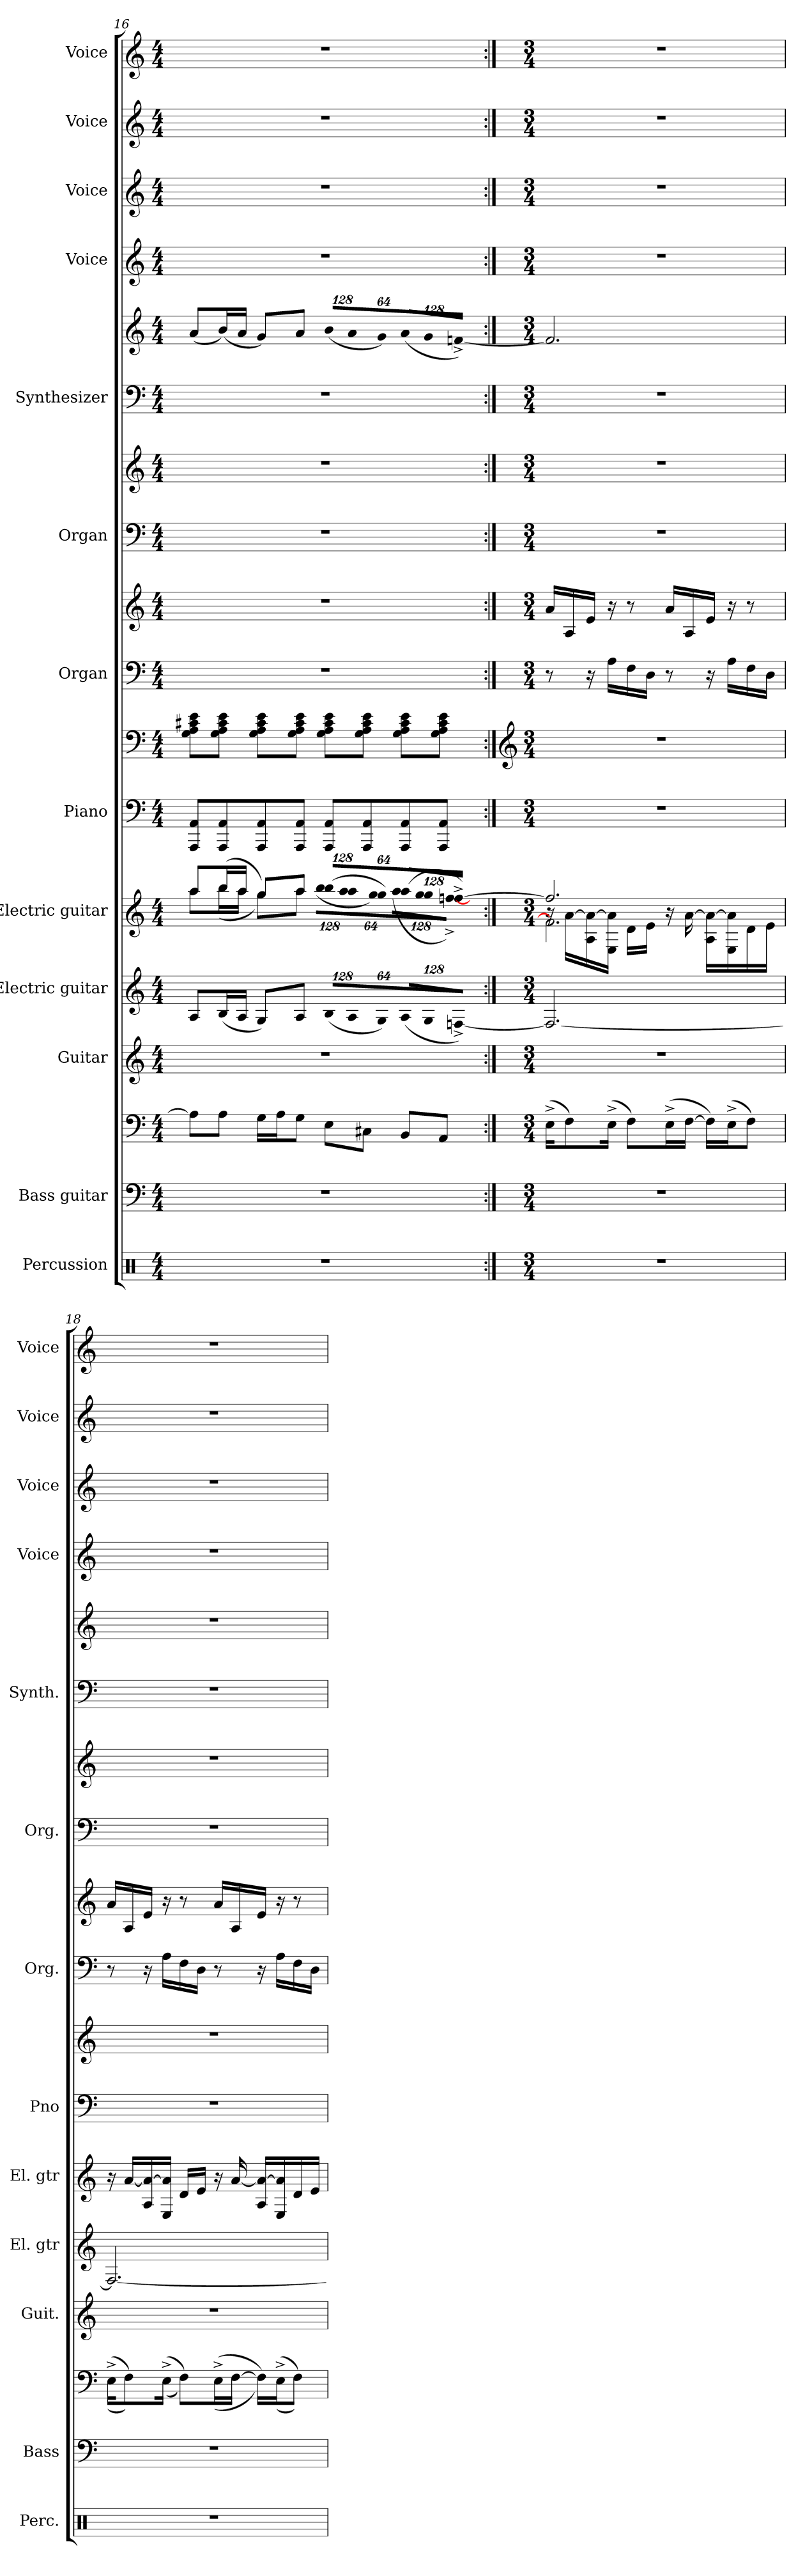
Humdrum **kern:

**kern	**kern	**kern	**kern	**kern	**kern	**kern	**kern	**kern	**kern	**kern	**kern	**kern	**kern	**kern	**kern	**kern	**kern
*part13	*part12	*part12	*part11	*part10	*part9	*part8	*part8	*part7	*part7	*part6	*part6	*part5	*part5	*part4	*part3	*part2	*part1
*staff18	*staff17	*staff16	*staff15	*staff14	*staff13	*staff12	*staff11	*staff10	*staff9	*staff8	*staff7	*staff6	*staff5	*staff4	*staff3	*staff2	*staff1
*I"Percussion	*I"Bass guitar	*	*I"Guitar	*I"Electric guitar	*I"Electric guitar	*I"Piano	*	*I"Organ	*	*I"Organ	*	*I"Synthesizer	*	*I"Voice	*I"Voice	*I"Voice	*I"Voice
*I'Perc.	*I'Bass	*	*I'Guit.	*I'El. gtr	*I'El. gtr	*I'Pno	*	*I'Org.	*	*I'Org.	*	*I'Synth.	*	*I'Voice	*I'Voice	*I'Voice	*I'Voice
!!LO:PB:g=z
*clefX	*clefF4	*clefF4	*clefG2	*clefG2	*clefG2	*clefF4	*clefF4	*clefF4	*clefG2	*clefF4	*clefG2	*clefF4	*clefG2	*clefG2	*clefG2	*clefG2	*clefG2
*	*ITrd7c12	*ITrd7c12	*ITrd7c12	*ITrd7c12	*ITrd7c12	*	*	*	*	*	*	*	*	*	*	*	*
*k[]	*k[]	*k[]	*k[]	*k[]	*k[]	*k[]	*k[]	*k[]	*k[]	*k[]	*k[]	*k[]	*k[]	*k[]	*k[]	*k[]	*k[]
*C:	*C:	*C:	*C:	*C:	*C:	*C:	*C:	*C:	*C:	*C:	*C:	*C:	*C:	*C:	*C:	*C:	*C:
*M4/4	*M4/4	*M4/4	*M4/4	*M4/4	*M4/4	*M4/4	*M4/4	*M4/4	*M4/4	*M4/4	*M4/4	*M4/4	*M4/4	*M4/4	*M4/4	*M4/4	*M4/4
=16	=16	=16	=16	=16	=16	=16	=16	=16	=16	=16	=16	=16	=16	=16	=16	=16	=16
*	*	*	*	*	*^	*	*	*	*	*	*	*	*	*	*	*	*
1r	1r	8AAi\L]	1r	8AAi/L	8ai/L	8ai\L	8AAAi/ 8AAiL	8Gi\ 8Ai 8c#Xi 8eiL	1r	1r	1r	1r	1r	(8ai/L	1r	1r	1r	1r
.	.	8AAi\J	.	(16BBi/L	(16bi/L	(16bi\L	8AAAi/ 8AAi	8Gi\ 8Ai 8c#i 8eiJ	.	.	.	.	.	(16bi/L)	.	.	.	.
.	.	.	.	16AAi/JJ	16ai/JJ	16ai\JJ	.	.	.	.	.	.	.	16ai/JJ	.	.	.	.
.	.	16GGi\LL	.	8GGi/L)	8gi/L)	8gi\L)	8AAAi/ 8AAi	8Gi\ 8Ai 8c#i 8eiL	.	.	.	.	.	8gi/L)	.	.	.	.
.	.	16AAi\J	.	.	.	.	.	.	.	.	.	.	.	.	.	.	.	.
.	.	8GGi\J	.	8AAi/J	8ai/J	8ai\J	8AAAi/ 8AAiJ	8Gi\ 8Ai 8c#i 8eiJ	.	.	.	.	.	8ai/J	.	.	.	.
*	*	*	*	*Xbrackettup	*	*	*	*	*	*	*	*	*	*	*	*	*	*
!	!	!	!	!LO:N:vis=8	!	!	!	!	!	!	!	!	!	!	!	!	!	!
*	*	*	*	*	*Xbrackettup	*	*	*	*	*	*	*	*	*	*	*	*	*
!	!	!	!	!	!LO:N:vis=8	!LO:N:vis=8	!	!	!	!	!	!	!	!	!	!	!	!
*	*	*	*	*	*	*	*	*	*	*	*	*	*	*Xbrackettup	*	*	*	*
!	!	!	!	!	!	!	!	!	!	!	!	!	!	!LO:N:vis=8	!	!	!	!
.	.	8EEi\L	.	(1024%85BBi/L	(1024%85bi/L	(1024%85bi\L	8AAAi/ 8AAiL	8Gi\ 8Ai 8c#i 8eiL	.	.	.	.	.	(1024%85bi/L	.	.	.	.
!	!	!	!	!LO:N:vis=8	!LO:N:vis=8	!LO:N:vis=8	!	!	!	!	!	!	!	!LO:N:vis=8	!	!	!	!
.	.	.	.	1024%85AAi/	1024%85ai/	1024%85ai\	.	.	.	.	.	.	.	1024%85ai/	.	.	.	.
.	.	8CC#Xi\J	.	.	.	.	8AAAi/ 8AAi	8Gi\ 8Ai 8c#i 8eiJ	.	.	.	.	.	.	.	.	.	.
!	!	!	!	!LO:N:vis=8	!LO:N:vis=8	!LO:N:vis=8	!	!	!	!	!	!	!	!LO:N:vis=8	!	!	!	!
.	.	.	.	512%43GGi/J)	512%43gi/J)	512%43gi\J)	.	.	.	.	.	.	.	512%43gi/J)	.	.	.	.
!	!	!	!	!LO:N:vis=8	!LO:N:vis=8	!LO:N:vis=8	!	!	!	!	!	!	!	!LO:N:vis=8	!	!	!	!
.	.	8BBBi/L	.	(1024%85AAi/L	(1024%85ai/L	(1024%85ai\L	8AAAi/ 8AAi	8Gi\ 8Ai 8c#i 8eiL	.	.	.	.	.	(1024%85ai/L	.	.	.	.
!	!	!	!	!LO:N:vis=8	!LO:N:vis=8	!LO:N:vis=8	!	!	!	!	!	!	!	!LO:N:vis=8	!	!	!	!
.	.	.	.	1024%85GGi/	1024%85gi/	1024%85gi\	.	.	.	.	.	.	.	1024%85gi/	.	.	.	.
.	.	8AAAi/J	.	.	.	.	8AAAi/ 8AAiJ	8Gi\ 8Ai 8c#i 8eiJ	.	.	.	.	.	.	.	.	.	.
!	!	!	!	!LO:N:vis=8	!LO:N:vis=8	!LO:N:vis=8	!	!	!	!	!	!	!	!LO:N:vis=8	!	!	!	!
.	.	.	.	[<512%43FFn^i/J)	[>512%43fn^i/J)	[<512%43fn^i\J)	.	.	.	.	.	.	.	[<512%43fn^i/J)	.	.	.	.
*	*	*	*	*	*v	*v	*	*	*	*	*	*	*	*	*	*	*	*
=17:|!	=17:|!	=17:|!	=17:|!	=17:|!	=17:|!	=17:|!	=17:|!	=17:|!	=17:|!	=17:|!	=17:|!	=17:|!	=17:|!	=17:|!	=17:|!	=17:|!	=17:|!
*	*	*	*	*	*	*	*clefG2	*	*	*	*	*	*	*	*	*	*
*M3/4	*M3/4	*M3/4	*M3/4	*M3/4	*M3/4	*M3/4	*M3/4	*M3/4	*M3/4	*M3/4	*M3/4	*M3/4	*M3/4	*M3/4	*M3/4	*M3/4	*M3/4
*	*	*	*	*	*^	*	*	*	*	*	*	*	*	*	*	*	*
!LO:N:vis=1	!LO:N:vis=1	!	!LO:N:vis=1	!	!	!	!LO:N:vis=1	!LO:N:vis=1	!	!	!LO:N:vis=1	!LO:N:vis=1	!LO:N:vis=1	!	!LO:N:vis=1	!LO:N:vis=1	!LO:N:vis=1	!LO:N:vis=1
*	*	*	*	*	*	*^	*	*	*	*	*	*	*	*	*	*	*	*
2.r	2.r	(16EE^i\KL	2.r	2.FFi/_<	2.fi/]	2.Fi\]	16r	2.r	2.r	8r	16ai/LL	2.r	2.r	2.r	2.fi/]	2.r	2.r	2.r	2.r
.	.	8FFi\)	.	.	.	.	[<16Ai\LL	.	.	.	16Ai/	.	.	.	.	.	.	.	.
.	.	.	.	.	.	.	16AAi\ 16Ai_<	.	.	16r	16ei/JJ	.	.	.	.	.	.	.	.
.	.	(16EE^i\Jk	.	.	.	.	16EEi\ 16Ai]JJ	.	.	16Ai\LL	16r	.	.	.	.	.	.	.	.
.	.	8FFi\L)	.	.	.	.	16Di\LL	.	.	16Fi\	8r	.	.	.	.	.	.	.	.
.	.	.	.	.	.	.	16Ei\JJ	.	.	16Di\JJ	.	.	.	.	.	.	.	.	.
.	.	(16EE^i\L	.	.	.	.	16r	.	.	8r	16ai/LL	.	.	.	.	.	.	.	.
.	.	[>16FFi\JJ	.	.	.	.	[<16Ai\	.	.	.	16Ai/	.	.	.	.	.	.	.	.
.	.	16FFi\LL])	.	.	.	.	16AAi\ 16Ai_<LL	.	.	16r	16ei/JJ	.	.	.	.	.	.	.	.
.	.	(16EE^i\J	.	.	.	.	16EEi\ 16Ai]	.	.	16Ai\LL	16r	.	.	.	.	.	.	.	.
.	.	8FFi\J)	.	.	.	.	16Di\	.	.	16Fi\	8r	.	.	.	.	.	.	.	.
.	.	.	.	.	.	.	16Ei\JJ	.	.	16Di\JJ	.	.	.	.	.	.	.	.	.
!!LO:LB:g=z
=18	=18	=18	=18	=18	=18	=18	=18	=18	=18	=18	=18	=18	=18	=18	=18	=18	=18	=18	=18
!LO:N:vis=1	!LO:N:vis=1	!	!LO:N:vis=1	!	!	!	!	!LO:N:vis=1	!LO:N:vis=1	!	!	!LO:N:vis=1	!LO:N:vis=1	!LO:N:vis=1	!LO:N:vis=1	!LO:N:vis=1	!LO:N:vis=1	!LO:N:vis=1	!LO:N:vis=1
*	*	*	*	*	*v	*v	*v	*	*	*	*	*	*	*	*	*	*	*	*
2.r	2.r	((16EE^i\KL	2.r	2.FFi/_<	16r	2.r	2.r	8r	16ai/LL	2.r	2.r	2.r	2.r	2.r	2.r	2.r	2.r
.	.	8FFi\))	.	.	[<16Ai/LL	.	.	.	16Ai/	.	.	.	.	.	.	.	.
.	.	.	.	.	16AAi/ 16Ai_<	.	.	16r	16ei/JJ	.	.	.	.	.	.	.	.
.	.	((16EE^i\Jk	.	.	16EEi/ 16Ai]JJ	.	.	16Ai\LL	16r	.	.	.	.	.	.	.	.
.	.	8FFi\L))	.	.	16Di/LL	.	.	16Fi\	8r	.	.	.	.	.	.	.	.
.	.	.	.	.	16Ei/JJ	.	.	16Di\JJ	.	.	.	.	.	.	.	.	.
.	.	((16EE^i\L	.	.	16r	.	.	8r	16ai/LL	.	.	.	.	.	.	.	.
.	.	[>16FFi\JJ	.	.	[<16Ai/	.	.	.	16Ai/	.	.	.	.	.	.	.	.
.	.	16FFi\LL]))	.	.	16AAi/ 16Ai_<LL	.	.	16r	16ei/JJ	.	.	.	.	.	.	.	.
.	.	((16EE^i\J	.	.	16EEi/ 16Ai]	.	.	16Ai\LL	16r	.	.	.	.	.	.	.	.
.	.	8FFi\J))	.	.	16Di/	.	.	16Fi\	8r	.	.	.	.	.	.	.	.
.	.	.	.	.	16Ei/JJ	.	.	16Di\JJ	.	.	.	.	.	.	.	.	.
=	=	=	=	=	=	=	=	=	=	=	=	=	=	=	=	=	=
*-	*-	*-	*-	*-	*-	*-	*-	*-	*-	*-	*-	*-	*-	*-	*-	*-	*-
